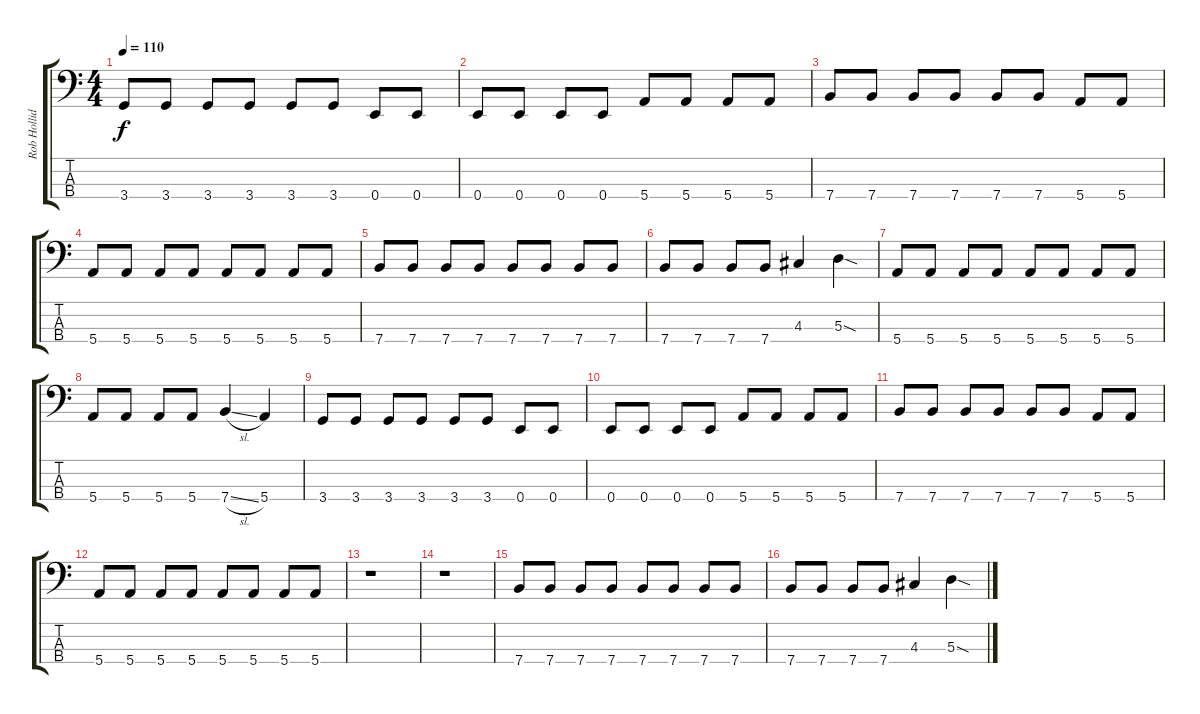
\track ("Rob Holliday" "Rob Hollid") {instrument electricbassfinger}
\staff {score tabs}
\tuning (G2 D2 A1 E1) {hide}
\ts (4 4)
\tempo 110
\clef f4
\ks c
3.4.8{dy f} 3.4.8 3.4.8 3.4.8 3.4.8 3.4.8 0.4.8 0.4.8 |
0.4.8 0.4.8 0.4.8 0.4.8 5.4.8 5.4.8 5.4.8 5.4.8 |
7.4.8 7.4.8 7.4.8 7.4.8 7.4.8 7.4.8 5.4.8 5.4.8 |
5.4.8 5.4.8 5.4.8 5.4.8 5.4.8 5.4.8 5.4.8 5.4.8 |
7.4.8 7.4.8 7.4.8 7.4.8 7.4.8 7.4.8 7.4.8 7.4.8 |
7.4.8 7.4.8 7.4.8 7.4.8 4.3.4 5.3{sod}.4 |
5.4.8 5.4.8 5.4.8 5.4.8 5.4.8 5.4.8 5.4.8 5.4.8 |
5.4.8 5.4.8 5.4.8 5.4.8 7.4{sl}.4 5.4.4 |
3.4.8 3.4.8 3.4.8 3.4.8 3.4.8 3.4.8 0.4.8 0.4.8 |
0.4.8 0.4.8 0.4.8 0.4.8 5.4.8 5.4.8 5.4.8 5.4.8 |
7.4.8 7.4.8 7.4.8 7.4.8 7.4.8 7.4.8 5.4.8 5.4.8 |
5.4.8 5.4.8 5.4.8 5.4.8 5.4.8 5.4.8 5.4.8 5.4.8 |
r.1 |
r.1 |
7.4.8 7.4.8 7.4.8 7.4.8 7.4.8 7.4.8 7.4.8 7.4.8 |
7.4.8 7.4.8 7.4.8 7.4.8 4.3.4 5.3{sod}.4
